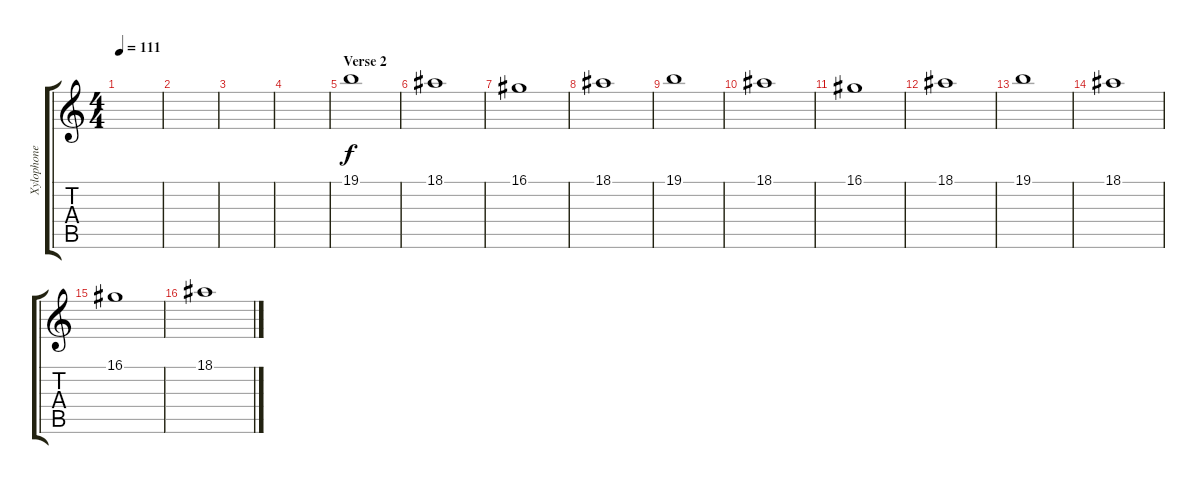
\track ("Xylophone" "Xylophone") {instrument celesta}
\staff {score tabs}
\tuning (E4 B3 G3 D3 A2 E2) {hide}
\ts (4 4)
\tempo 111
\clef g2
\ks c
|
|
|
|
\section ("" "Verse 2")
19.1.1 |
18.1.1 |
16.1.1 |
18.1.1 |
19.1.1 |
18.1.1 |
16.1.1 |
18.1.1 |
19.1.1 |
18.1.1 |
16.1.1 |
18.1.1
